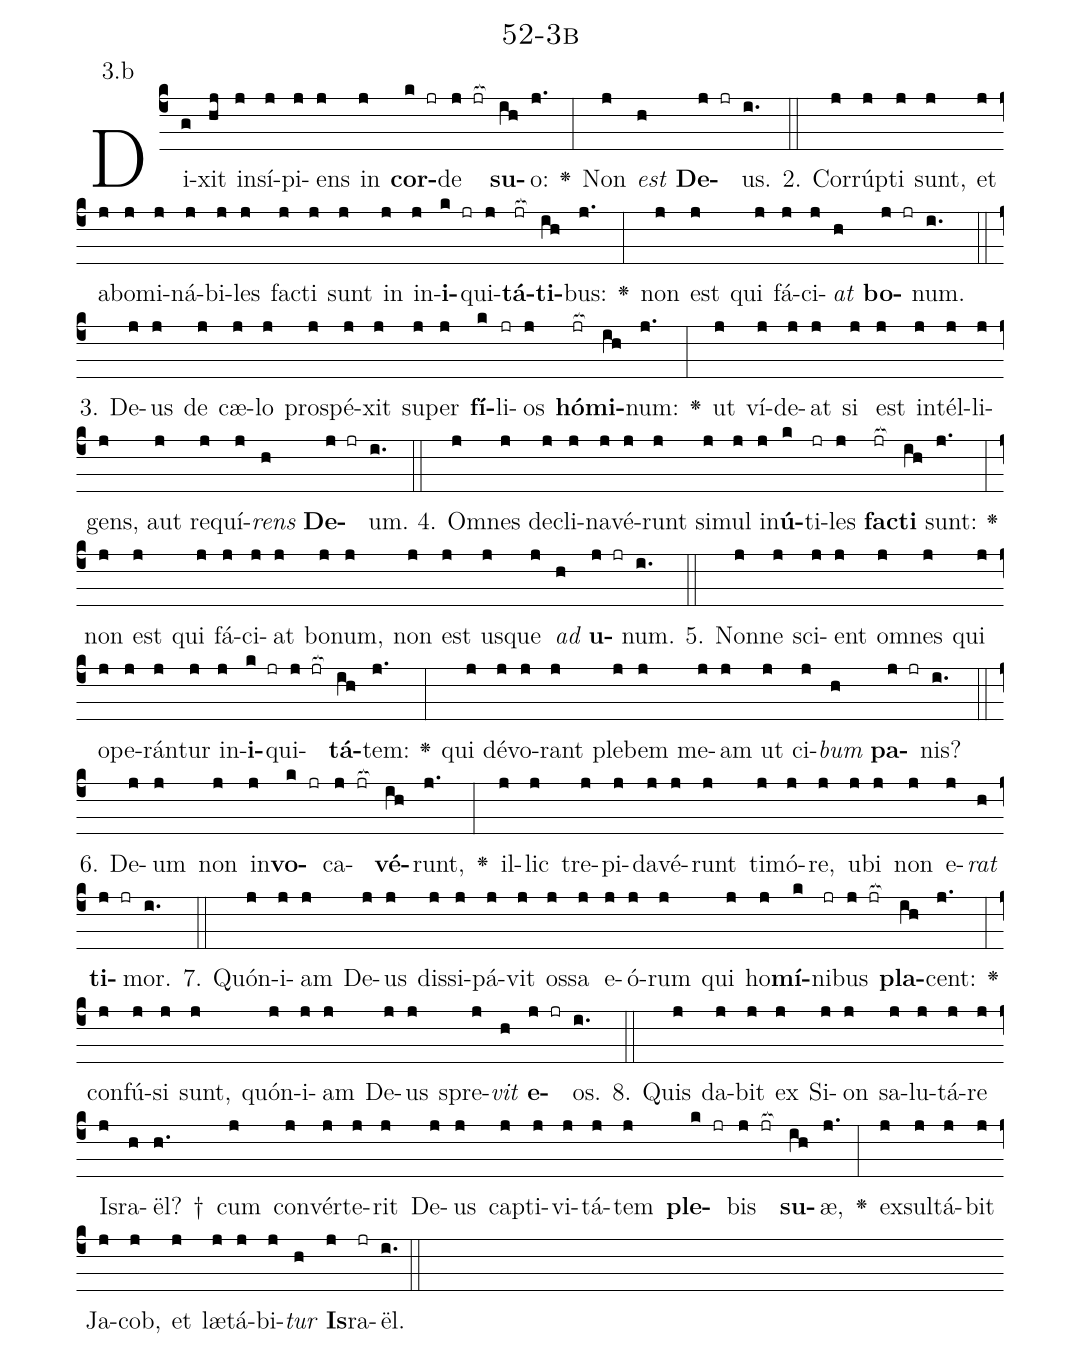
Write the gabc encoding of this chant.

name: 52-3b;
annotation: 3.b;
%%
(c4)Di(g)xit(hj) in(j)sí(j)pi(j)ens(j) in(j) <b>cor</b>(k jr)de(j jr[ocb:1{]) <b>su</b>(ih[ocb:0}])o:(j.) <v>\greheightstar</v>(:) Non(j) <i>est</i>(h) <b>De</b>(j jr)us.(i.) (::)
2. Cor(j)rúp(j)ti(j) sunt,(j) et(j) ab(j)o(j)mi(j)ná(j)bi(j)les(j) fac(j)ti(j) sunt(j) in(j) in(j)<b>i</b>(k jr)qui(j)<b>tá</b>(jr[ocb:1{])<b>ti</b>(ih[ocb:0}])bus:(j.) <v>\greheightstar</v>(:) non(j) est(j) qui(j) fá(j)ci(j)<i>at</i>(h) <b>bo</b>(j jr)num.(i.) (::)
3. De(j)us(j) de(j) cæ(j)lo(j) pro(j)spé(j)xit(j) su(j)per(j) <b>fí</b>(k)li(jr)os(j) <b>hó</b>(jr[ocb:1{])<b>mi</b>(ih[ocb:0}])num:(j.) <v>\greheightstar</v>(:) ut(j) ví(j)de(j)at(j) si(j) est(j) in(j)tél(j)li(j)gens,(j) aut(j) re(j)quí(j)<i>rens</i>(h) <b>De</b>(j jr)um.(i.) (::)
4. Om(j)nes(j) de(j)cli(j)na(j)vé(j)runt(j) si(j)mul(j) in(j)<b>ú</b>(k)ti(jr)les(j) <b>fac</b>(jr[ocb:1{])<b>ti</b>(ih[ocb:0}]) sunt:(j.) <v>\greheightstar</v>(:) non(j) est(j) qui(j) fá(j)ci(j)at(j) bo(j)num,(j) non(j) est(j) us(j)que(j) <i>ad</i>(h) <b>u</b>(j jr)num.(i.) (::)
5. Non(j)ne(j) sci(j)ent(j) om(j)nes(j) qui(j) o(j)pe(j)rán(j)tur(j) in(j)<b>i</b>(k jr)qui(j jr[ocb:1{])<b>tá</b>(ih[ocb:0}])tem:(j.) <v>\greheightstar</v>(:) qui(j) dé(j)vo(j)rant(j) ple(j)bem(j) me(j)am(j) ut(j) ci(j)<i>bum</i>(h) <b>pa</b>(j jr)nis?(i.) (::)
6. De(j)um(j) non(j) in(j)<b>vo</b>(k jr)ca(j jr[ocb:1{])<b>vé</b>(ih[ocb:0}])runt,(j.) <v>\greheightstar</v>(:) il(j)lic(j) tre(j)pi(j)da(j)vé(j)runt(j) ti(j)mó(j)re,(j) u(j)bi(j) non(j) e(j)<i>rat</i>(h) <b>ti</b>(j jr)mor.(i.) (::)
7. Quón(j)i(j)am(j) De(j)us(j) dis(j)si(j)pá(j)vit(j) os(j)sa(j) e(j)ó(j)rum(j) qui(j) ho(j)<b>mí</b>(k)ni(jr)bus(j jr[ocb:1{]) <b>pla</b>(ih[ocb:0}])cent:(j.) <v>\greheightstar</v>(:) con(j)fú(j)si(j) sunt,(j) quón(j)i(j)am(j) De(j)us(j) spre(j)<i>vit</i>(h) <b>e</b>(j jr)os.(i.) (::)
8. Quis(j) da(j)bit(j) ex(j) Si(j)on(j) sa(j)lu(j)tá(j)re(j) Is(j)ra(h)ël? †(h.) cum(j) con(j)vér(j)te(j)rit(j) De(j)us(j) cap(j)ti(j)vi(j)tá(j)tem(j) <b>ple</b>(k jr)bis(j jr[ocb:1{]) <b>su</b>(ih[ocb:0}])æ,(j.) <v>\greheightstar</v>(:) ex(j)sul(j)tá(j)bit(j) Ja(j)cob,(j) et(j) læ(j)tá(j)bi(j)<i>tur</i>(h) <b>Is</b>(j)ra(jr)ël.(i.) (::)
